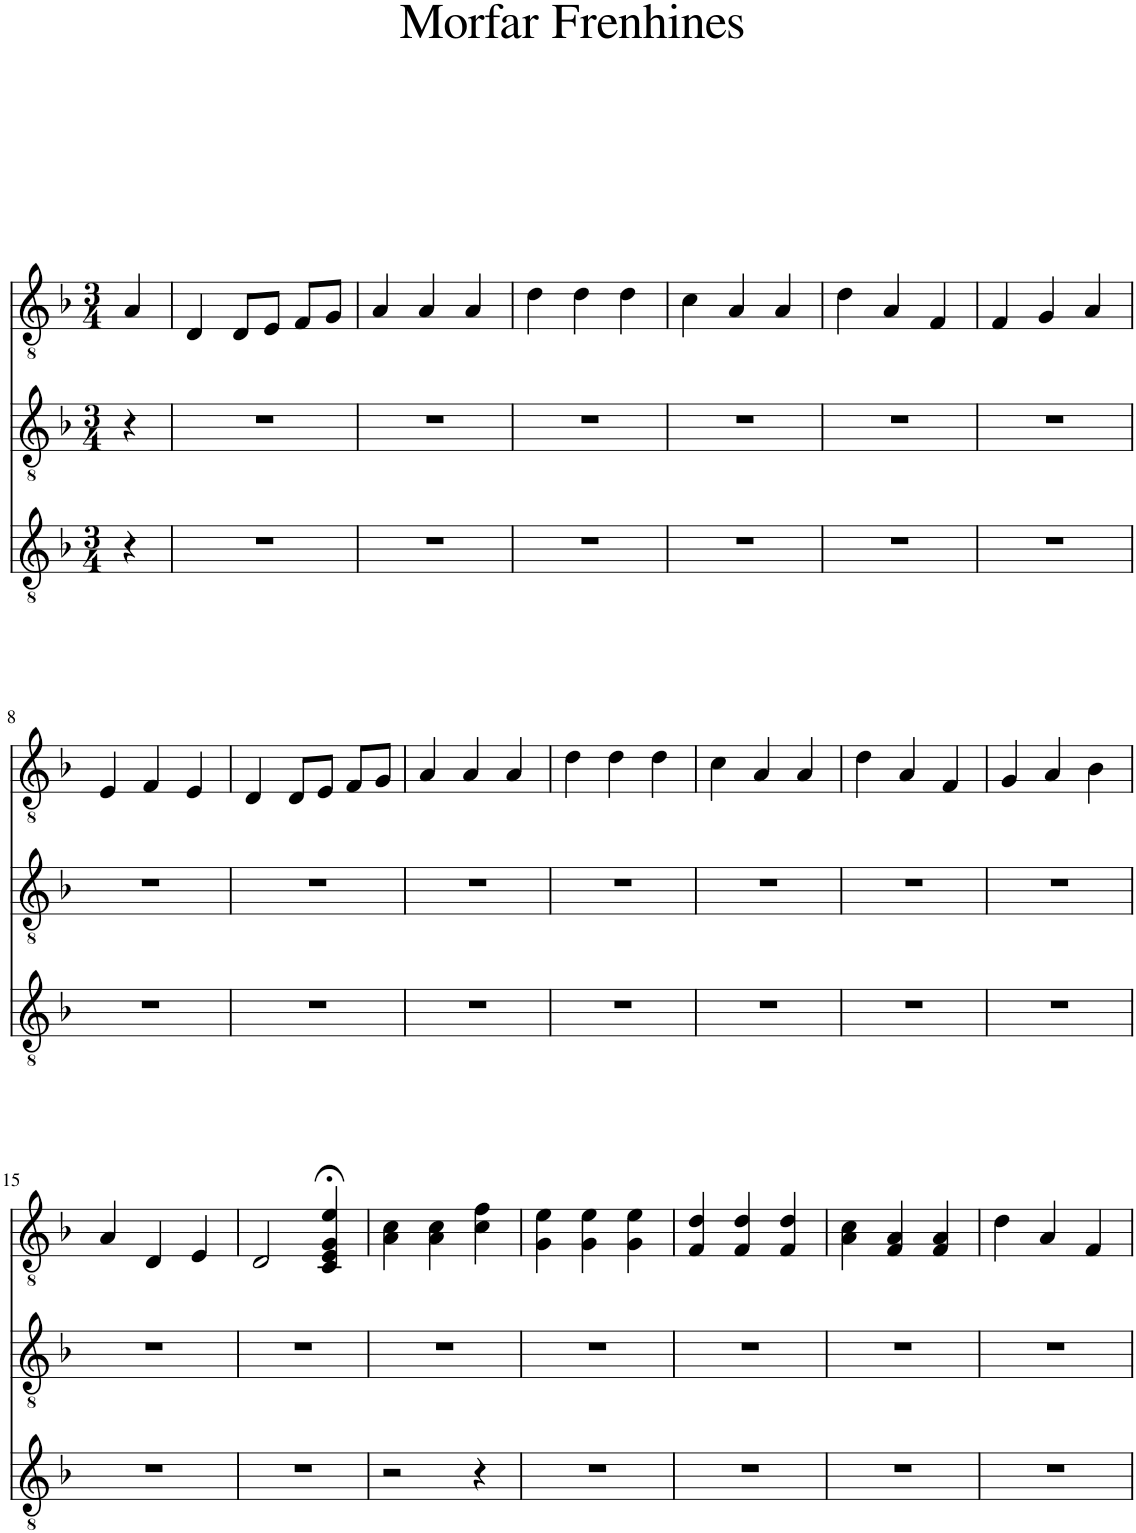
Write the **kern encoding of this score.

**kern	**kern	**kern
*part3	*part2	*part1
*staff3	*staff2	*staff1
*I"Classical Guitar	*I"Classical Guitar	*I"Classical Guitar
*clefGv2	*clefGv2	*clefGv2
*k[b-]	*k[b-]	*k[b-]
*M3/4	*M3/4	*M3/4
=1	=1	=1
4r	4r	4A/
=2	=2	=2
2.r	2.r	4D/
.	.	8D/L
.	.	8E/J
.	.	8F/L
.	.	8G/J
=3	=3	=3
2.r	2.r	4A/
.	.	4A/
.	.	4A/
=4	=4	=4
2.r	2.r	4d\
.	.	4d\
.	.	4d\
=5	=5	=5
2.r	2.r	4c\
.	.	4A/
.	.	4A/
=6	=6	=6
2.r	2.r	4d\
.	.	4A/
.	.	4F/
=7	=7	=7
2.r	2.r	4F/
.	.	4G/
.	.	4A/
!!LO:LB:g=z
=8	=8	=8
2.r	2.r	4E/
.	.	4F/
.	.	4E/
=9	=9	=9
2.r	2.r	4D/
.	.	8D/L
.	.	8E/J
.	.	8F/L
.	.	8G/J
=10	=10	=10
2.r	2.r	4A/
.	.	4A/
.	.	4A/
=11	=11	=11
2.r	2.r	4d\
.	.	4d\
.	.	4d\
=12	=12	=12
2.r	2.r	4c\
.	.	4A/
.	.	4A/
=13	=13	=13
2.r	2.r	4d\
.	.	4A/
.	.	4F/
=14	=14	=14
2.r	2.r	4G/
.	.	4A/
.	.	4B-\
!!LO:LB:g=z
=15	=15	=15
2.r	2.r	4A/
.	.	4D/
.	.	4E/
=16	=16	=16
2.r	2.r	2D/
.	.	4C/;< 4E/;< 4G/;< 4e/;<
=17	=17	=17
2r	2.r	4A\ 4c\
.	.	4A\ 4c\
4r	.	4c\ 4f\
=18	=18	=18
2.r	2.r	4G\ 4e\
.	.	4G\ 4e\
.	.	4G\ 4e\
=19	=19	=19
2.r	2.r	4F/ 4d/
.	.	4F/ 4d/
.	.	4F/ 4d/
=20	=20	=20
2.r	2.r	4A\ 4c\
.	.	4F/ 4A/
.	.	4F/ 4A/
=21	=21	=21
2.r	2.r	4d\
.	.	4A/
.	.	4F/
=	=	=
*-	*-	*-
